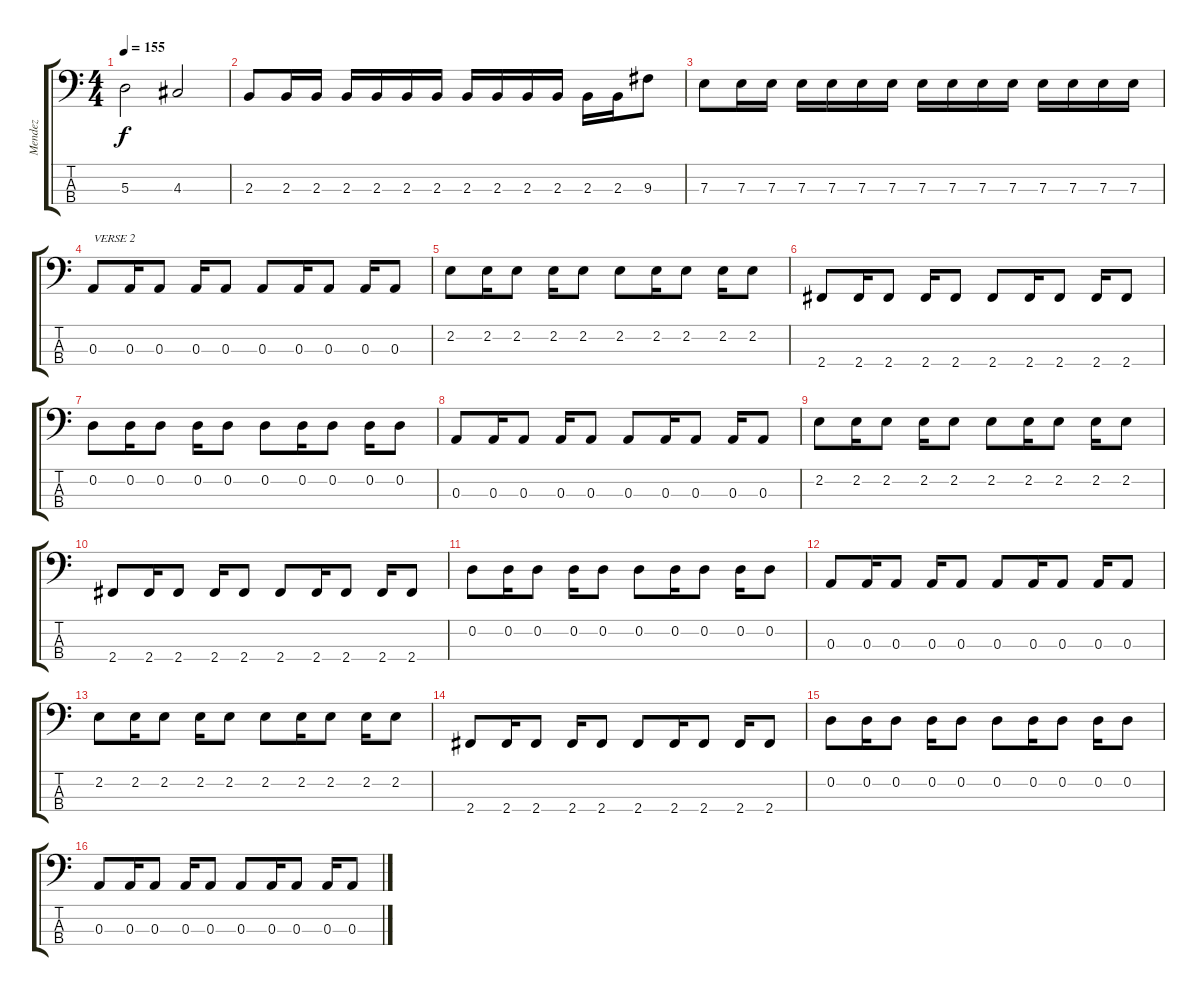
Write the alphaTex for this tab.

\track ("Mendez" "Mendez") {instrument electricbasspick}
\staff {score tabs}
\tuning (G2 D2 A1 E1) {hide}
\ts (4 4)
\tempo 155
\clef f4
\ks c
5.3.2{dy f} 4.3.2 |
2.3.8 2.3.16 2.3.16 2.3.16 2.3.16 2.3.16 2.3.16 2.3.16 2.3.16 2.3.16 2.3.16 2.3.16 2.3.16 9.3.8 |
7.3.8 7.3.16 7.3.16 7.3.16 7.3.16 7.3.16 7.3.16 7.3.16 7.3.16 7.3.16 7.3.16 7.3.16 7.3.16 7.3.16 7.3.16 |
0.3.8{txt "VERSE 2"} 0.3.16 0.3.8 0.3.16 0.3.8 0.3.8 0.3.16 0.3.8 0.3.16 0.3.8 |
2.2.8 2.2.16 2.2.8 2.2.16 2.2.8 2.2.8 2.2.16 2.2.8 2.2.16 2.2.8 |
2.4.8 2.4.16 2.4.8 2.4.16 2.4.8 2.4.8 2.4.16 2.4.8 2.4.16 2.4.8 |
0.2.8 0.2.16 0.2.8 0.2.16 0.2.8 0.2.8 0.2.16 0.2.8 0.2.16 0.2.8 |
0.3.8 0.3.16 0.3.8 0.3.16 0.3.8 0.3.8 0.3.16 0.3.8 0.3.16 0.3.8 |
2.2.8 2.2.16 2.2.8 2.2.16 2.2.8 2.2.8 2.2.16 2.2.8 2.2.16 2.2.8 |
2.4.8 2.4.16 2.4.8 2.4.16 2.4.8 2.4.8 2.4.16 2.4.8 2.4.16 2.4.8 |
0.2.8 0.2.16 0.2.8 0.2.16 0.2.8 0.2.8 0.2.16 0.2.8 0.2.16 0.2.8 |
0.3.8 0.3.16 0.3.8 0.3.16 0.3.8 0.3.8 0.3.16 0.3.8 0.3.16 0.3.8 |
2.2.8 2.2.16 2.2.8 2.2.16 2.2.8 2.2.8 2.2.16 2.2.8 2.2.16 2.2.8 |
2.4.8 2.4.16 2.4.8 2.4.16 2.4.8 2.4.8 2.4.16 2.4.8 2.4.16 2.4.8 |
0.2.8 0.2.16 0.2.8 0.2.16 0.2.8 0.2.8 0.2.16 0.2.8 0.2.16 0.2.8 |
0.3.8 0.3.16 0.3.8 0.3.16 0.3.8 0.3.8 0.3.16 0.3.8 0.3.16 0.3.8
